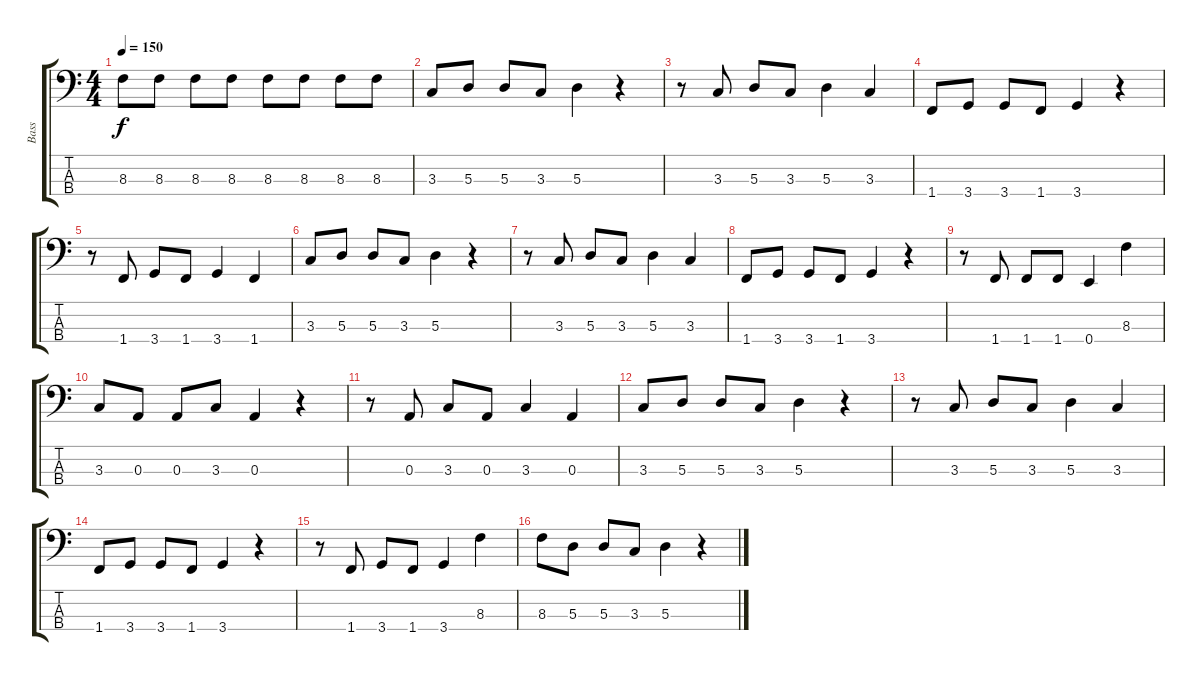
\track ("Bass" "Bass") {instrument electricbassfinger}
\staff {score tabs}
\tuning (G2 D2 A1 E1) {hide}
\ts (4 4)
\tempo 150
\clef f4
\ks c
8.3.8{dy f} 8.3.8 8.3.8 8.3.8 8.3.8 8.3.8 8.3.8 8.3.8 |
3.3.8 5.3.8 5.3.8 3.3.8 5.3.4 r.4 |
r.8 3.3.8 5.3.8 3.3.8 5.3.4 3.3.4 |
1.4.8 3.4.8 3.4.8 1.4.8 3.4.4 r.4 |
r.8 1.4.8 3.4.8 1.4.8 3.4.4 1.4.4 |
3.3.8 5.3.8 5.3.8 3.3.8 5.3.4 r.4 |
r.8 3.3.8 5.3.8 3.3.8 5.3.4 3.3.4 |
1.4.8 3.4.8 3.4.8 1.4.8 3.4.4 r.4 |
r.8 1.4.8 1.4.8 1.4.8 0.4.4 8.3.4 |
3.3.8 0.3.8 0.3.8 3.3.8 0.3.4 r.4 |
r.8 0.3.8 3.3.8 0.3.8 3.3.4 0.3.4 |
3.3.8 5.3.8 5.3.8 3.3.8 5.3.4 r.4 |
r.8 3.3.8 5.3.8 3.3.8 5.3.4 3.3.4 |
1.4.8 3.4.8 3.4.8 1.4.8 3.4.4 r.4 |
r.8 1.4.8 3.4.8 1.4.8 3.4.4 8.3.4 |
8.3.8 5.3.8 5.3.8 3.3.8 5.3.4 r.4
